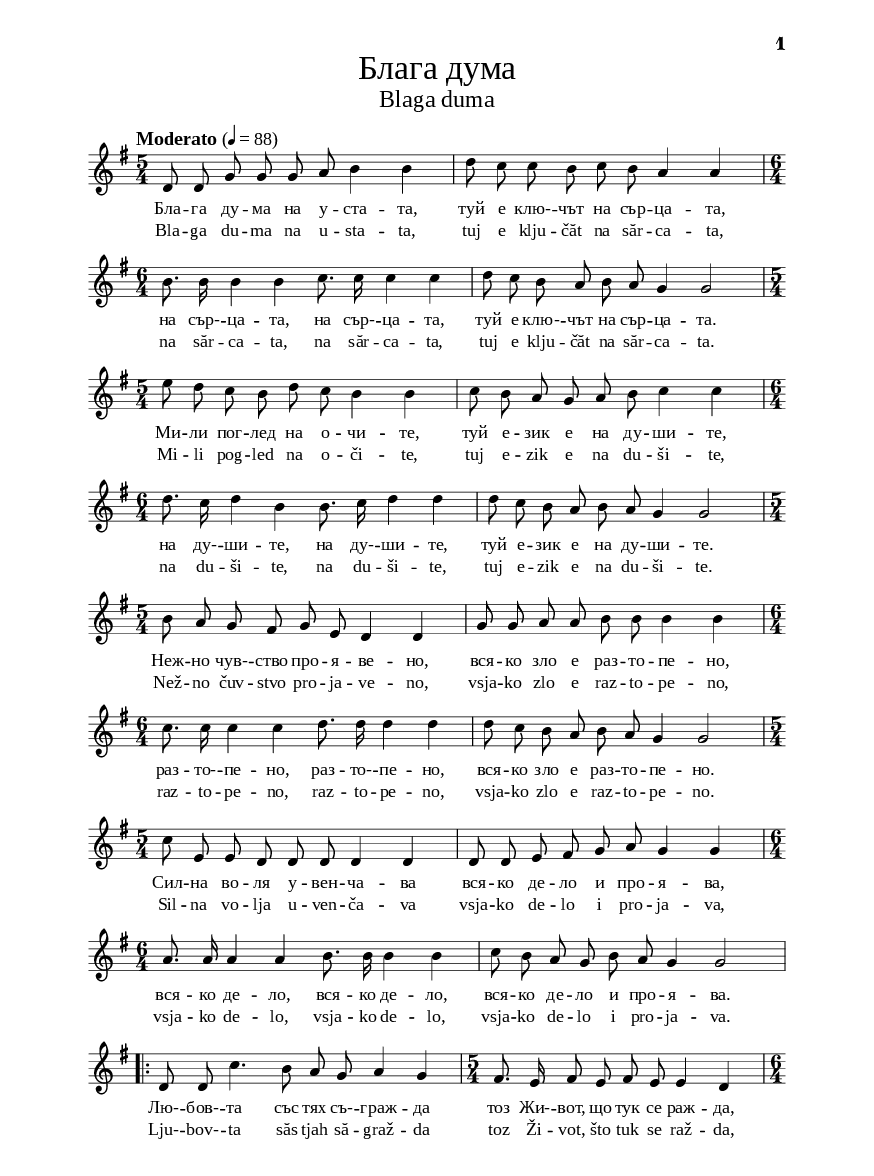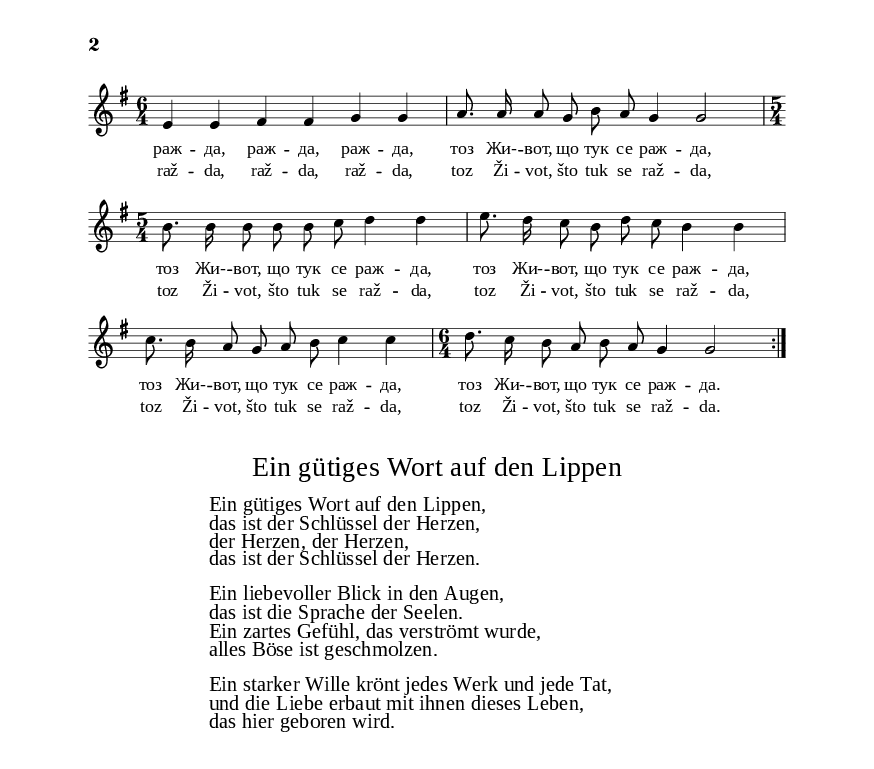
\version "2.24.3"

% include paper part and global functions
\include "include/globals.ily"

\bookpart {
  \label #'ref074
  \tocItem \markup "Блага дума – Blaga duma "
  \include "include/bookpart-paper.ily"
  \score {
    \include "include/score-layout.ily"

    \new Voice \absolute {
      \clef treble
      \key g \major
      \time 5/4
      \tempoFunc "Moderato" 4 "88"
      \autoBeamOff

      d'8 d'8 g'8 g' g' a' b'4 b' | d''8 c''8 c''8 b' c'' b' a'4 a' \break |

      \time 6/4  b'8. b'16 b'4 b' c''8. c''16 c''4 c'' | d''8 c''8 b'8 a' b' a' g'4 g'2 \break |

      \time 5/4  e''8 d''8 c''8 b' d'' c'' b'4 b' | c''8 b'8 a'8 g' a' b' c''4 c'' \break |

      \time 6/4  d''8. c''16 d''4 b' b'8. c''16 d''4 d'' | d''8 c''8 b'8 a' b' a' g'4 g'2 \break |

      \time 5/4  b'8 a'8 g'8 fis' g' e' d'4 d' | g'8 g'8 a'8 a' b' b' b'4 b' \break |

      \time 6/4  c''8. c''16 c''4 c'' d''8. d''16 d''4 d'' | d''8 c''8 b'8 a' b' a' g'4 g'2 \break |

      \time 5/4  c''8 e'8 e'8 d' d' d' d'4 d' | d'8 d'8 e'8 fis' g' a' g'4 g' | \break

      \time 6/4  a'8. a'16 a'4 a' b'8. b'16 b'4 b' | c''8 b'8 a'8 g' b' a' g'4 g'2 \break |


      \repeat volta 2 {
        d'8 d'8 c''4. b'8 a'8 g'8 a'4 g' | \time 5/4  fis'8. e'16 fis'8 e' fis' e' e'4 d' \break |

        \time 6/4  e'4 e' fis' fis' g' g' | a'8. a'16 a'8 g' b' a' g'4 g'2 \break |

        \time 5/4  b'8. b'16 b'8 b' b' c'' d''4 d'' | e''8. d''16 c''8 b' d'' c'' b'4 b' \break |

        c''8. b'16 a'8 g' a' b' c''4 c'' | \time 6/4  d''8. c''16 b'8 a' b' a' g'4 g'2 \break |
      }
    }

    \addlyrics {
      Бла -- га ду
      -- ма на у -- ста -- та, туй е "клю-" -- чът на
      сър -- ца -- та, на "сър-" -- ца -- та, на "сър-" --
      ца -- та, туй е "клю-" -- чът на сър -- ца -- та.
      Ми -- ли пог -- лед на о -- чи -- те, туй е --
      зик е на ду -- ши -- те, на "ду-" -- ши -- те, на
      "ду-" -- ши -- те, туй е -- зик е на ду -- ши --
      те. Неж -- но "чув-" -- ство про -- я -- ве -- но,
      вся -- ко зло е раз -- то -- пе -- но, раз -- "то-"
      -- пе -- но, раз -- "то-" -- пе -- но, вся -- ко зло
      е раз -- то -- пе -- но. Сил -- на во -- ля у --
      вен -- ча -- ва вся -- ко де -- ло и про -- я --
      ва, вся -- ко де -- ло, вся -- ко де -- ло, вся
      -- ко де -- ло и про -- я -- ва. "Лю-" -- "бов-" -- та
      със тях "съ-" -- граж -- да тоз "Жи-" -- вот, що тук
      се раж -- да, раж -- да, раж -- да, раж -- да,
      тоз "Жи-" -- вот, що тук се раж -- да, тоз "Жи-" --
      вот, що тук се раж -- да, тоз "Жи-" -- вот, що
      тук се раж -- да, тоз "Жи-" -- вот, що тук се раж
      -- да, тоз "Жи-" -- вот, що тук се раж -- да.
    }
    \addlyrics {
      Bla -- ga du
      -- ma na u -- sta -- ta, tuj e klju -- čăt na
      săr -- ca -- ta, na săr -- ca -- ta, na săr --
      ca -- ta, tuj e klju -- čăt na săr -- ca -- ta.
      Mi -- li pog -- led na o -- či -- te, tuj e --
      zik e na du -- ši -- te, na du -- ši -- te, na
      du -- ši -- te, tuj e -- zik e na du -- ši --
      te. Než -- no čuv -- stvo pro -- ja -- ve -- no,
      vsja -- ko zlo e raz -- to -- pe -- no, raz -- to
      -- pe -- no, raz -- to -- pe -- no, vsja -- ko zlo
      e raz -- to -- pe -- no. Sil -- na vo -- lja u --
      ven -- ča -- va vsja -- ko de -- lo i pro -- ja --
      va, vsja -- ko de -- lo, vsja -- ko de -- lo, vsja
      -- ko de -- lo i pro -- ja -- va. "Lju-" -- "bov-" -- ta
      săs tjah să -- graž -- da toz Ži -- vot, što tuk
      se raž -- da, raž -- da, raž -- da, raž -- da,
      toz Ži -- vot, što tuk se raž -- da, toz Ži --
      vot, što tuk se raž -- da, toz Ži -- vot, što
      tuk se raž -- da, toz Ži -- vot, što tuk se raž
      -- da, toz Ži -- vot, što tuk se raž -- da.
    }
      
      \header {
        title = \titleFunc "Блага дума" "Blaga duma"
      }

      \midi{}

    } % score


 \markup \empty-two
    
    % include foreign translation(s) of the song
    \version "2.24.3"

\markup \fill-line { \fontsize #deTitleFontSize "Ein gütiges Wort auf den Lippen" }
\markup \null
\markup \null
\markup \fontsize #deCoupletFontSize {
  \hspace #15
  \override #`(baseline-skip . ,deCoupletBaselineSkip)

  \column {
    \line { " "Ein gütiges Wort auf den Lippen, }

    \line { " "das ist der Schlüssel der Herzen,}

    \line { " "der Herzen, der Herzen,}

    \line { " "das ist der Schlüssel der Herzen.}
    \line { " " }

    \line { " "Ein liebevoller Blick in den Augen,}

    \line { " "das ist die Sprache der Seelen.}

    \line { " "Ein zartes Gefühl, das verströmt wurde,}

    \line { " "alles Böse ist geschmolzen.}
    \line { " " }

    \line { " "Ein starker Wille krönt jedes Werk und jede Tat,}

    \line { " "und die Liebe erbaut mit ihnen dieses Leben, }

    \line { " "das hier geboren wird.}

  }
}


  } % bookpart
